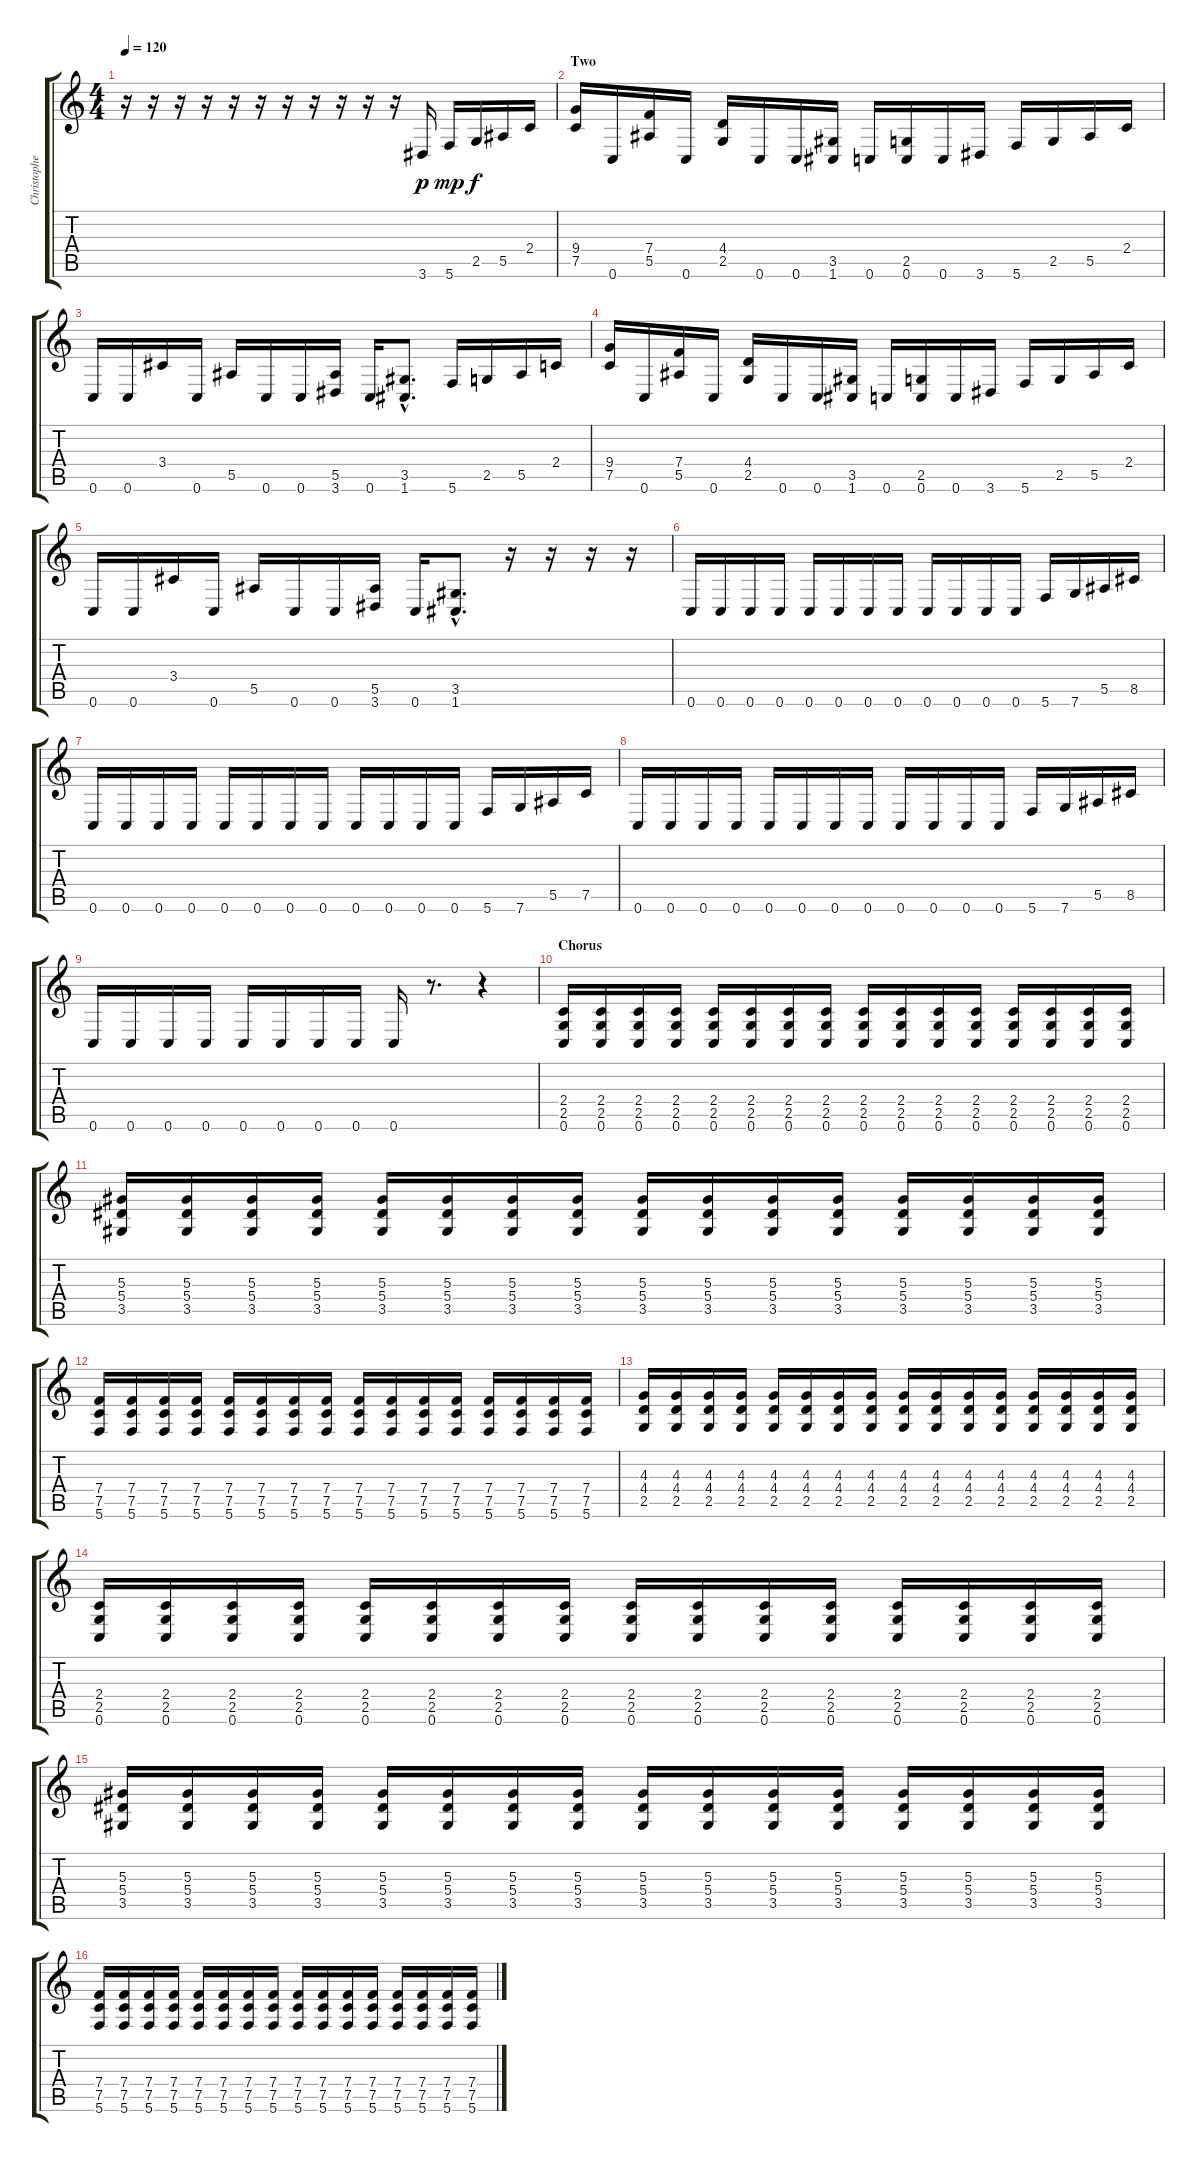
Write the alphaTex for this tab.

\track ("Christopher - Guitar" "Christophe") {instrument distortionguitar}
\staff {score tabs}
\tuning (C4 G3 Eb3 Bb2 F2 C2) {hide}
\ts (4 4)
\tempo 120
\clef g2
\ks c
r.16{dy f} r.16 r.16 r.16 r.16 r.16 r.16 r.16 r.16 r.16 r.16 3.6.16{dy p} 5.6.16{dy mp} 2.5.16{dy f} 5.5.16 2.4.16 |
\section ("" "Two")
(9.4 7.5).16 0.6.16 (7.4 5.5).16 0.6.16 (4.4 2.5).16 0.6.16 0.6.16 (3.5 1.6).16 0.6.16 (2.5 0.6).16 0.6.16 3.6.16 5.6.16 2.5.16 5.5.16 2.4.16 |
0.6.16 0.6.16 3.4.16 0.6.16 5.5.16 0.6.16 0.6.16 (5.5 3.6).16 0.6.16 (3.5{hac} 1.6{hac}).8{d} 5.6.16 2.5.16 5.5.16 2.4.16 |
(9.4 7.5).16 0.6.16 (7.4 5.5).16 0.6.16 (4.4 2.5).16 0.6.16 0.6.16 (3.5 1.6).16 0.6.16 (2.5 0.6).16 0.6.16 3.6.16 5.6.16 2.5.16 5.5.16 2.4.16 |
0.6.16 0.6.16 3.4.16 0.6.16 5.5.16 0.6.16 0.6.16 (5.5 3.6).16 0.6.16 (3.5{hac} 1.6{hac}).8{d} r.16 r.16 r.16 r.16 |
0.6.16 0.6.16 0.6.16 0.6.16 0.6.16 0.6.16 0.6.16 0.6.16 0.6.16 0.6.16 0.6.16 0.6.16 5.6.16 7.6.16 5.5.16 8.5.16 |
0.6.16 0.6.16 0.6.16 0.6.16 0.6.16 0.6.16 0.6.16 0.6.16 0.6.16 0.6.16 0.6.16 0.6.16 5.6.16 7.6.16 5.5.16 7.5.16 |
0.6.16 0.6.16 0.6.16 0.6.16 0.6.16 0.6.16 0.6.16 0.6.16 0.6.16 0.6.16 0.6.16 0.6.16 5.6.16 7.6.16 5.5.16 8.5.16 |
0.6.16 0.6.16 0.6.16 0.6.16 0.6.16 0.6.16 0.6.16 0.6.16 0.6.16 r.8{d} r.4 |
\section ("" "Chorus")
(2.4 2.5 0.6).16 (2.4 2.5 0.6).16 (2.4 2.5 0.6).16 (2.4 2.5 0.6).16 (2.4 2.5 0.6).16 (2.4 2.5 0.6).16 (2.4 2.5 0.6).16 (2.4 2.5 0.6).16 (2.4 2.5 0.6).16 (2.4 2.5 0.6).16 (2.4 2.5 0.6).16 (2.4 2.5 0.6).16 (2.4 2.5 0.6).16 (2.4 2.5 0.6).16 (2.4 2.5 0.6).16 (2.4 2.5 0.6).16 |
(5.3 5.4 3.5).16 (5.3 5.4 3.5).16 (5.3 5.4 3.5).16 (5.3 5.4 3.5).16 (5.3 5.4 3.5).16 (5.3 5.4 3.5).16 (5.3 5.4 3.5).16 (5.3 5.4 3.5).16 (5.3 5.4 3.5).16 (5.3 5.4 3.5).16 (5.3 5.4 3.5).16 (5.3 5.4 3.5).16 (5.3 5.4 3.5).16 (5.3 5.4 3.5).16 (5.3 5.4 3.5).16 (5.3 5.4 3.5).16 |
(7.4 7.5 5.6).16 (7.4 7.5 5.6).16 (7.4 7.5 5.6).16 (7.4 7.5 5.6).16 (7.4 7.5 5.6).16 (7.4 7.5 5.6).16 (7.4 7.5 5.6).16 (7.4 7.5 5.6).16 (7.4 7.5 5.6).16 (7.4 7.5 5.6).16 (7.4 7.5 5.6).16 (7.4 7.5 5.6).16 (7.4 7.5 5.6).16 (7.4 7.5 5.6).16 (7.4 7.5 5.6).16 (7.4 7.5 5.6).16 |
(4.3 4.4 2.5).16 (4.3 4.4 2.5).16 (4.3 4.4 2.5).16 (4.3 4.4 2.5).16 (4.3 4.4 2.5).16 (4.3 4.4 2.5).16 (4.3 4.4 2.5).16 (4.3 4.4 2.5).16 (4.3 4.4 2.5).16 (4.3 4.4 2.5).16 (4.3 4.4 2.5).16 (4.3 4.4 2.5).16 (4.3 4.4 2.5).16 (4.3 4.4 2.5).16 (4.3 4.4 2.5).16 (4.3 4.4 2.5).16 |
(2.4 2.5 0.6).16 (2.4 2.5 0.6).16 (2.4 2.5 0.6).16 (2.4 2.5 0.6).16 (2.4 2.5 0.6).16 (2.4 2.5 0.6).16 (2.4 2.5 0.6).16 (2.4 2.5 0.6).16 (2.4 2.5 0.6).16 (2.4 2.5 0.6).16 (2.4 2.5 0.6).16 (2.4 2.5 0.6).16 (2.4 2.5 0.6).16 (2.4 2.5 0.6).16 (2.4 2.5 0.6).16 (2.4 2.5 0.6).16 |
(5.3 5.4 3.5).16 (5.3 5.4 3.5).16 (5.3 5.4 3.5).16 (5.3 5.4 3.5).16 (5.3 5.4 3.5).16 (5.3 5.4 3.5).16 (5.3 5.4 3.5).16 (5.3 5.4 3.5).16 (5.3 5.4 3.5).16 (5.3 5.4 3.5).16 (5.3 5.4 3.5).16 (5.3 5.4 3.5).16 (5.3 5.4 3.5).16 (5.3 5.4 3.5).16 (5.3 5.4 3.5).16 (5.3 5.4 3.5).16 |
(7.4 7.5 5.6).16 (7.4 7.5 5.6).16 (7.4 7.5 5.6).16 (7.4 7.5 5.6).16 (7.4 7.5 5.6).16 (7.4 7.5 5.6).16 (7.4 7.5 5.6).16 (7.4 7.5 5.6).16 (7.4 7.5 5.6).16 (7.4 7.5 5.6).16 (7.4 7.5 5.6).16 (7.4 7.5 5.6).16 (7.4 7.5 5.6).16 (7.4 7.5 5.6).16 (7.4 7.5 5.6).16 (7.4 7.5 5.6).16
